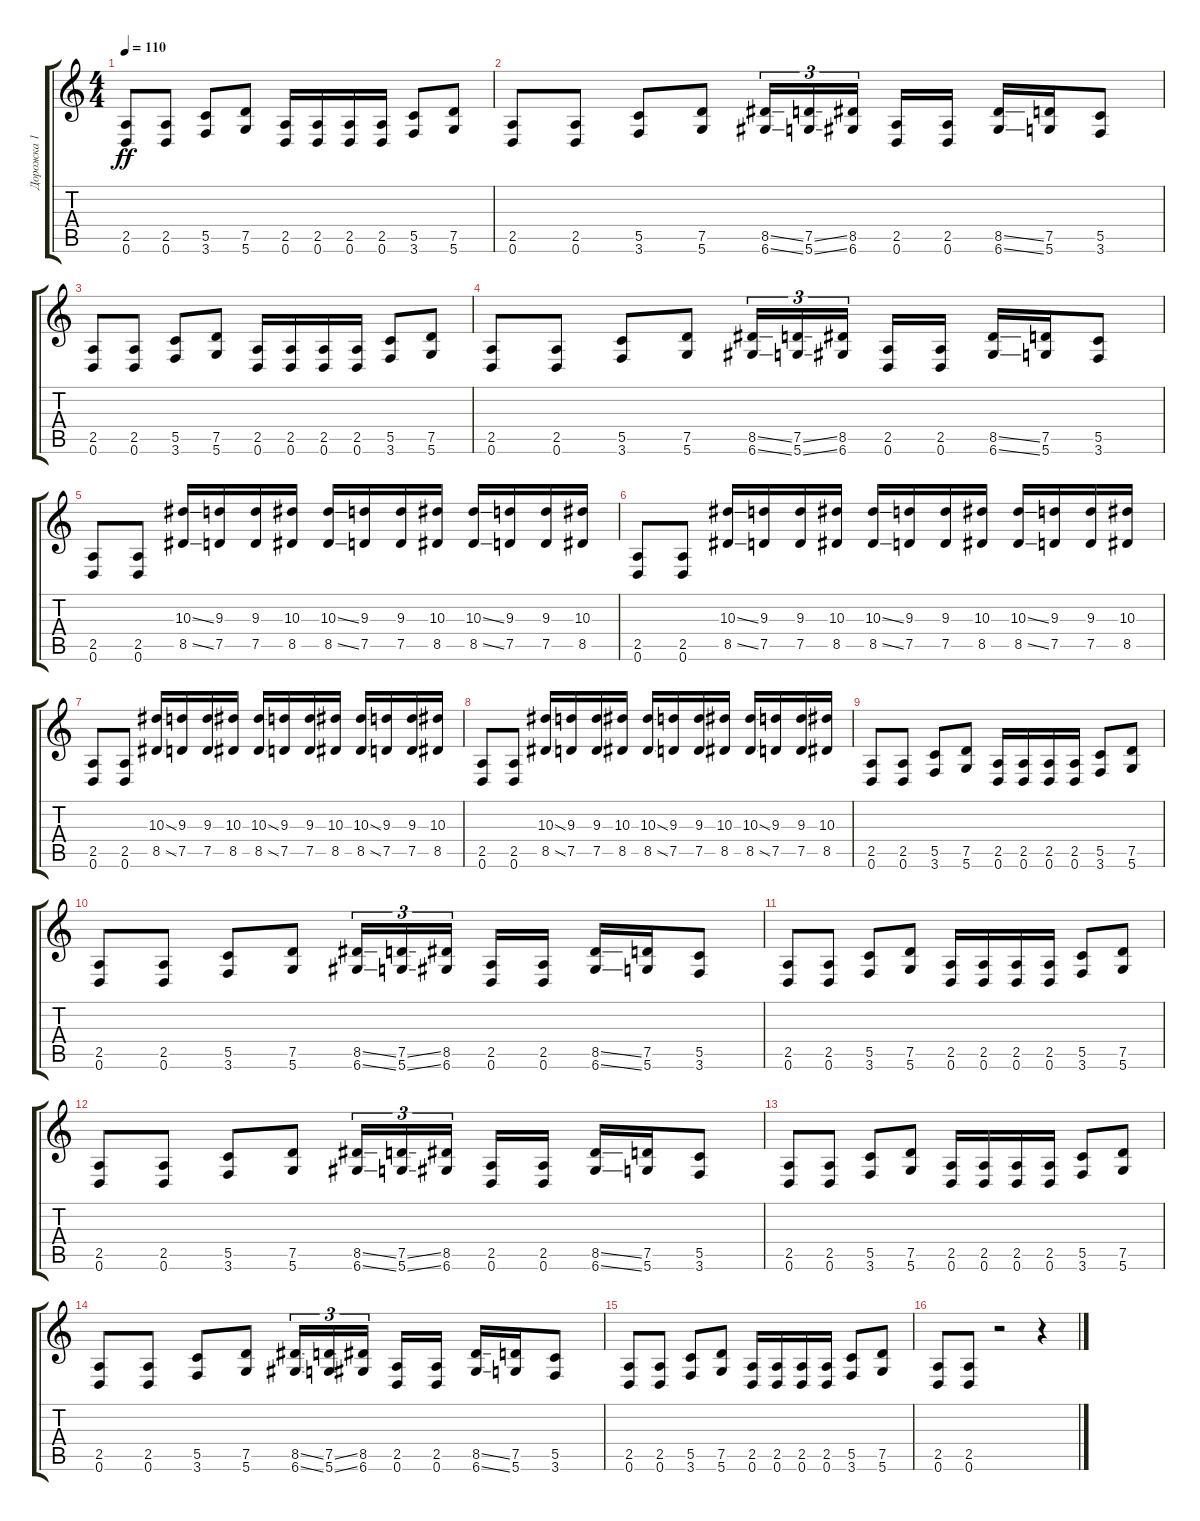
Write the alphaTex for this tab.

\track ("Дорожка 1" "Дорожка 1") {instrument distortionguitar}
\staff {score tabs}
\tuning (D4 A3 F3 C3 G2 D2) {hide}
\ts (4 4)
\tempo 110
\clef g2
\ks c
(2.5 0.6).8{dy ff} (2.5 0.6).8 (5.5 3.6).8 (7.5 5.6).8 (2.5 0.6).16 (2.5 0.6).16 (2.5 0.6).16 (2.5 0.6).16 (5.5 3.6).8 (7.5 5.6).8 |
(2.5 0.6).8 (2.5 0.6).8 (5.5 3.6).8 (7.5 5.6).8 (8.5{ss} 6.6{ss}).16{tu (3 2)} (7.5{ss} 5.6{ss}).16{tu (3 2)} (8.5 6.6).16{tu (3 2)} (2.5 0.6).16 (2.5 0.6).16 (8.5{ss} 6.6{ss}).16 (7.5 5.6).16 (5.5 3.6).8 |
(2.5 0.6).8 (2.5 0.6).8 (5.5 3.6).8 (7.5 5.6).8 (2.5 0.6).16 (2.5 0.6).16 (2.5 0.6).16 (2.5 0.6).16 (5.5 3.6).8 (7.5 5.6).8 |
(2.5 0.6).8 (2.5 0.6).8 (5.5 3.6).8 (7.5 5.6).8 (8.5{ss} 6.6{ss}).16{tu (3 2)} (7.5{ss} 5.6{ss}).16{tu (3 2)} (8.5 6.6).16{tu (3 2)} (2.5 0.6).16 (2.5 0.6).16 (8.5{ss} 6.6{ss}).16 (7.5 5.6).16 (5.5 3.6).8 |
(2.5 0.6).8 (2.5 0.6).8 (10.3{ss} 8.5{ss}).16 (9.3 7.5).16 (9.3 7.5).16 (10.3 8.5).16 (10.3{ss} 8.5{ss}).16 (9.3 7.5).16 (9.3 7.5).16 (10.3 8.5).16 (10.3{ss} 8.5{ss}).16 (9.3 7.5).16 (9.3 7.5).16 (10.3 8.5).16 |
(2.5 0.6).8 (2.5 0.6).8 (10.3{ss} 8.5{ss}).16 (9.3 7.5).16 (9.3 7.5).16 (10.3 8.5).16 (10.3{ss} 8.5{ss}).16 (9.3 7.5).16 (9.3 7.5).16 (10.3 8.5).16 (10.3{ss} 8.5{ss}).16 (9.3 7.5).16 (9.3 7.5).16 (10.3 8.5).16 |
(2.5 0.6).8 (2.5 0.6).8 (10.3{ss} 8.5{ss}).16 (9.3 7.5).16 (9.3 7.5).16 (10.3 8.5).16 (10.3{ss} 8.5{ss}).16 (9.3 7.5).16 (9.3 7.5).16 (10.3 8.5).16 (10.3{ss} 8.5{ss}).16 (9.3 7.5).16 (9.3 7.5).16 (10.3 8.5).16 |
(2.5 0.6).8 (2.5 0.6).8 (10.3{ss} 8.5{ss}).16 (9.3 7.5).16 (9.3 7.5).16 (10.3 8.5).16 (10.3{ss} 8.5{ss}).16 (9.3 7.5).16 (9.3 7.5).16 (10.3 8.5).16 (10.3{ss} 8.5{ss}).16 (9.3 7.5).16 (9.3 7.5).16 (10.3 8.5).16 |
(2.5 0.6).8 (2.5 0.6).8 (5.5 3.6).8 (7.5 5.6).8 (2.5 0.6).16 (2.5 0.6).16 (2.5 0.6).16 (2.5 0.6).16 (5.5 3.6).8 (7.5 5.6).8 |
(2.5 0.6).8 (2.5 0.6).8 (5.5 3.6).8 (7.5 5.6).8 (8.5{ss} 6.6{ss}).16{tu (3 2)} (7.5{ss} 5.6{ss}).16{tu (3 2)} (8.5 6.6).16{tu (3 2)} (2.5 0.6).16 (2.5 0.6).16 (8.5{ss} 6.6{ss}).16 (7.5 5.6).16 (5.5 3.6).8 |
(2.5 0.6).8 (2.5 0.6).8 (5.5 3.6).8 (7.5 5.6).8 (2.5 0.6).16 (2.5 0.6).16 (2.5 0.6).16 (2.5 0.6).16 (5.5 3.6).8 (7.5 5.6).8 |
(2.5 0.6).8 (2.5 0.6).8 (5.5 3.6).8 (7.5 5.6).8 (8.5{ss} 6.6{ss}).16{tu (3 2)} (7.5{ss} 5.6{ss}).16{tu (3 2)} (8.5 6.6).16{tu (3 2)} (2.5 0.6).16 (2.5 0.6).16 (8.5{ss} 6.6{ss}).16 (7.5 5.6).16 (5.5 3.6).8 |
(2.5 0.6).8 (2.5 0.6).8 (5.5 3.6).8 (7.5 5.6).8 (2.5 0.6).16 (2.5 0.6).16 (2.5 0.6).16 (2.5 0.6).16 (5.5 3.6).8 (7.5 5.6).8 |
(2.5 0.6).8 (2.5 0.6).8 (5.5 3.6).8 (7.5 5.6).8 (8.5{ss} 6.6{ss}).16{tu (3 2)} (7.5{ss} 5.6{ss}).16{tu (3 2)} (8.5 6.6).16{tu (3 2)} (2.5 0.6).16 (2.5 0.6).16 (8.5{ss} 6.6{ss}).16 (7.5 5.6).16 (5.5 3.6).8 |
(2.5 0.6).8 (2.5 0.6).8 (5.5 3.6).8 (7.5 5.6).8 (2.5 0.6).16 (2.5 0.6).16 (2.5 0.6).16 (2.5 0.6).16 (5.5 3.6).8 (7.5 5.6).8 |
(2.5 0.6).8 (2.5 0.6).8 r.2 r.4
